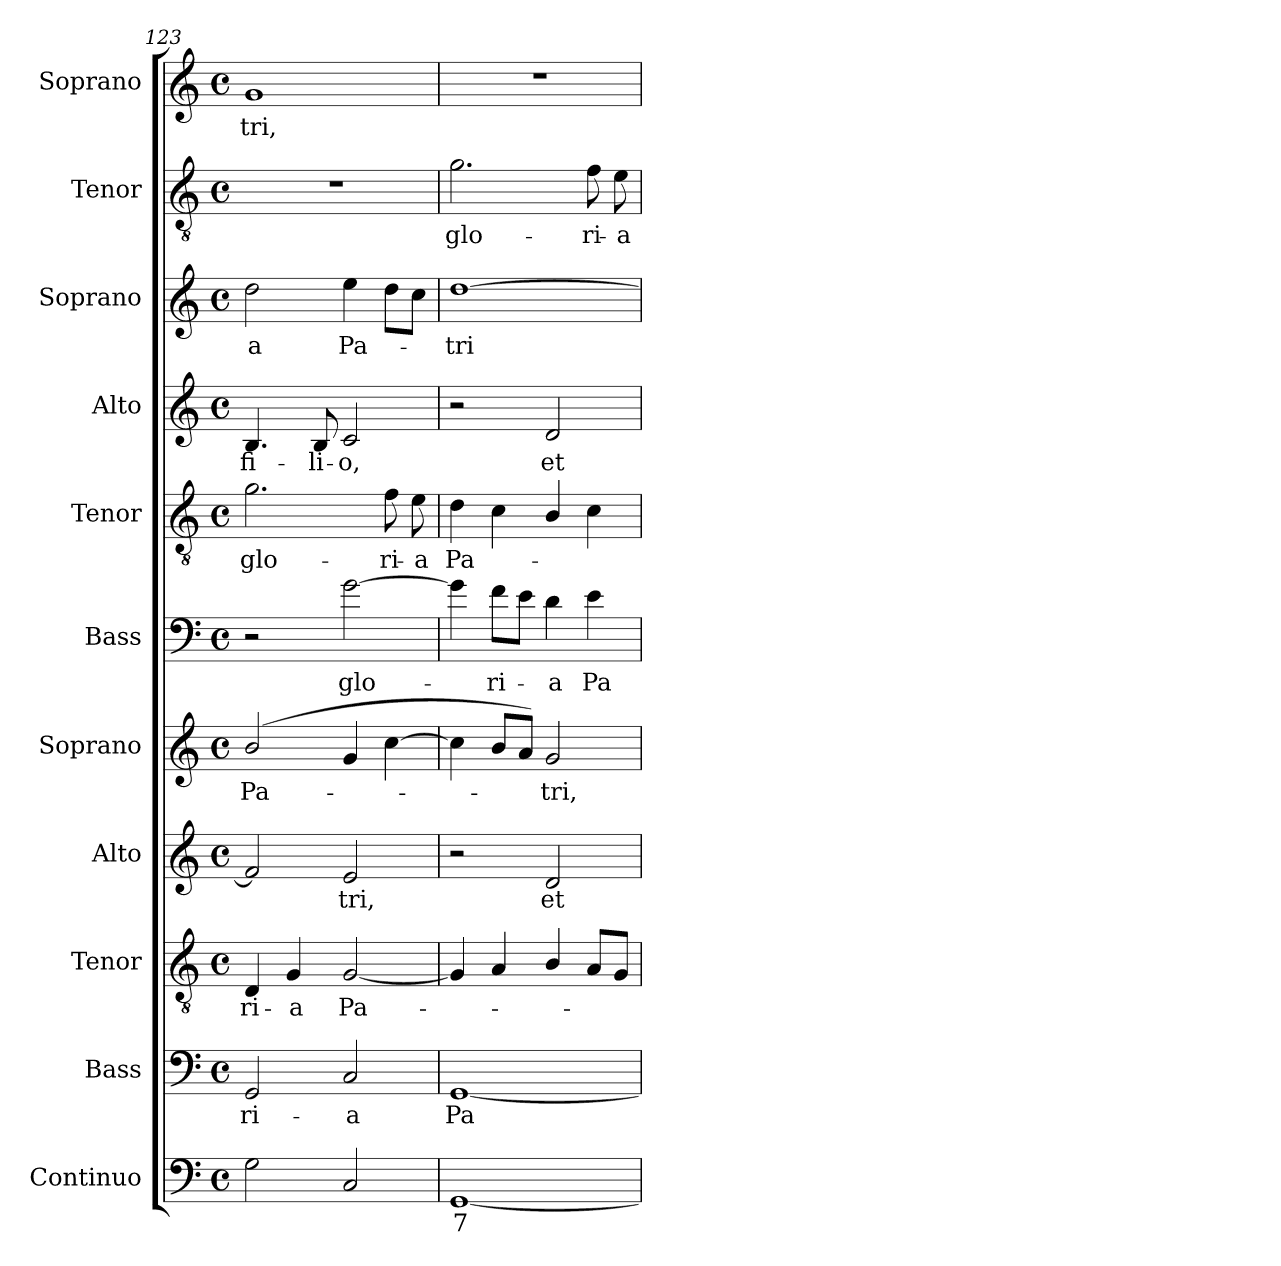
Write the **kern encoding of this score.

**kern	**text	**kern	**text	**kern	**text	**kern	**text	**kern	**text	**kern	**text	**kern	**text	**kern	**text	**kern	**text	**kern	**text	**kern	**text
*part11	*part11	*part10	*part10	*part9	*part9	*part8	*part8	*part7	*part7	*part6	*part6	*part5	*part5	*part4	*part4	*part3	*part3	*part2	*part2	*part1	*part1
*staff11	*staff11	*staff10	*staff10	*staff9	*staff9	*staff8	*staff8	*staff7	*staff7	*staff6	*staff6	*staff5	*staff5	*staff4	*staff4	*staff3	*staff3	*staff2	*staff2	*staff1	*staff1
*I"Continuo	*	*I"Bass	*	*I"Tenor	*	*I"Alto	*	*I"Soprano	*	*I"Bass	*	*I"Tenor	*	*I"Alto	*	*I"Soprano	*	*I"Tenor	*	*I"Soprano	*
*I'Cont.	*	*I'B.	*	*I'T.	*	*I'A.	*	*I'S.	*	*I'B.	*	*I'T.	*	*I'A.	*	*I'S.	*	*I'T.	*	*I'S.	*
*clefF4	*	*clefF4	*	*clefGv2	*	*clefG2	*	*clefG2	*	*clefF4	*	*clefGv2	*	*clefG2	*	*clefG2	*	*clefGv2	*	*clefG2	*
*	*	*	*	*ITrd7c12	*	*	*	*	*	*	*	*ITrd7c12	*	*	*	*	*	*ITrd7c12	*	*	*
*k[]	*	*k[]	*	*k[]	*	*k[]	*	*k[]	*	*k[]	*	*k[]	*	*k[]	*	*k[]	*	*k[]	*	*k[]	*
*C:	*	*C:	*	*C:	*	*C:	*	*C:	*	*C:	*	*C:	*	*C:	*	*C:	*	*C:	*	*C:	*
*M4/4	*	*M4/4	*	*M4/4	*	*M4/4	*	*M4/4	*	*M4/4	*	*M4/4	*	*M4/4	*	*M4/4	*	*M4/4	*	*M4/4	*
*met(c)	*	*met(c)	*	*met(c)	*	*met(c)	*	*met(c)	*	*met(c)	*	*met(c)	*	*met(c)	*	*met(c)	*	*met(c)	*	*met(c)	*
=123	=123	=123	=123	=123	=123	=123	=123	=123	=123	=123	=123	=123	=123	=123	=123	=123	=123	=123	=123	=123	=123
!	!	!	!LO:LY:b:color=#000000	!	!	!	!	!	!	!	!	!	!	!	!	!	!	!	!	!	!
!	!	!	!	!	!LO:LY:b:color=#000000	!	!	!	!	!	!	!	!	!	!	!	!	!	!	!	!
!	!	!	!	!	!	!	!	!	!LO:LY:b:color=#000000	!	!	!	!	!	!	!	!	!	!	!	!
!	!	!	!	!	!	!	!	!	!	!	!	!	!LO:LY:b:color=#000000	!	!	!	!	!	!	!	!
!	!	!	!	!	!	!	!	!	!	!	!	!	!	!	!LO:LY:b:color=#000000	!	!	!	!	!	!
!	!	!	!	!	!	!	!	!	!	!	!	!	!	!	!	!	!LO:LY:b:color=#000000	!	!	!	!
!	!	!	!	!	!	!	!	!	!	!	!	!	!	!	!	!	!	!	!	!	!LO:LY:b:color=#000000
2Gi\	.	2GGi/	-ri-	4DDi/	-ri-	2fi/]	.	(2bi/	Pa-	2r	.	2.Gi\	glo-	4.Bi/	fi-	2ddi\	-a	1r	.	1gi	-tri,
!	!	!	!	!	!LO:LY:b:color=#000000	!	!	!	!	!	!	!	!	!	!	!	!	!	!	!	!
.	.	.	.	4GGi/	-a	.	.	.	.	.	.	.	.	.	.	.	.	.	.	.	.
!	!	!	!	!	!	!	!	!	!	!	!	!	!	!	!LO:LY:b:color=#000000	!	!	!	!	!	!
.	.	.	.	.	.	.	.	.	.	.	.	.	.	8Bi/	-li-	.	.	.	.	.	.
!	!	!	!LO:LY:b:color=#000000	!	!	!	!	!	!	!	!	!	!	!	!	!	!	!	!	!	!
!	!	!	!	!	!LO:LY:b:color=#000000	!	!	!	!	!	!	!	!	!	!	!	!	!	!	!	!
!	!	!	!	!	!	!	!LO:LY:b:color=#000000	!	!	!	!	!	!	!	!	!	!	!	!	!	!
!	!	!	!	!	!	!	!	!	!	!	!LO:LY:b:color=#000000	!	!	!	!	!	!	!	!	!	!
!	!	!	!	!	!	!	!	!	!	!	!	!	!	!	!LO:LY:b:color=#000000	!	!	!	!	!	!
!	!	!	!	!	!	!	!	!	!	!	!	!	!	!	!	!	!LO:LY:b:color=#000000	!	!	!	!
2Ci/	.	2Ci/	-a	[2GGi/	Pa-	2ei/	-tri,	4gi/	.	[2gi\	glo-	.	.	2ci/	-o,	4eei\	Pa-	.	.	.	.
!	!	!	!	!	!	!	!	!	!	!	!	!	!LO:LY:b:color=#000000	!	!	!	!	!	!	!	!
.	.	.	.	.	.	.	.	[4cci\	.	.	.	8Fi\	-ri-	.	.	8ddi\L	.	.	.	.	.
!	!	!	!	!	!	!	!	!	!	!	!	!	!LO:LY:b:color=#000000	!	!	!	!	!	!	!	!
.	.	.	.	.	.	.	.	.	.	.	.	8Ei\	-a	.	.	8cci\J	.	.	.	.	.
=124	=124	=124	=124	=124	=124	=124	=124	=124	=124	=124	=124	=124	=124	=124	=124	=124	=124	=124	=124	=124	=124
!	!LO:LY:b:color=#000000	!	!	!	!	!	!	!	!	!	!	!	!	!	!	!	!	!	!	!	!
!	!	!	!LO:LY:b:color=#000000	!	!	!	!	!	!	!	!	!	!	!	!	!	!	!	!	!	!
!	!	!	!	!	!	!	!	!	!	!	!	!	!LO:LY:b:color=#000000	!	!	!	!	!	!	!	!
!	!	!	!	!	!	!	!	!	!	!	!	!	!	!	!	!	!LO:LY:b:color=#000000	!	!	!	!
!	!	!	!	!	!	!	!	!	!	!	!	!	!	!	!	!	!	!	!LO:LY:b:color=#000000	!	!
[1GGi	7	[1GGi	Pa-	4GGi/]	.	2r	.	4cci\]	.	4gi\]	.	4Di\	Pa-	2r	.	[1ddi	-tri	2.Gi\	glo-	1r	.
!	!	!	!	!	!	!	!	!	!	!	!LO:LY:b:color=#000000	!	!	!	!	!	!	!	!	!	!
.	.	.	.	4AAi/	.	.	.	8bi/L	.	8fi\L	-ri-	4Ci\	.	.	.	.	.	.	.	.	.
.	.	.	.	.	.	.	.	8ai/J)	.	8ei\J	.	.	.	.	.	.	.	.	.	.	.
!	!	!	!	!	!	!	!LO:LY:b:color=#000000	!	!	!	!	!	!	!	!	!	!	!	!	!	!
!	!	!	!	!	!	!	!	!	!LO:LY:b:color=#000000	!	!	!	!	!	!	!	!	!	!	!	!
!	!	!	!	!	!	!	!	!	!	!	!LO:LY:b:color=#000000	!	!	!	!	!	!	!	!	!	!
!	!	!	!	!	!	!	!	!	!	!	!	!	!	!	!LO:LY:b:color=#000000	!	!	!	!	!	!
.	.	.	.	4BBi/	.	2di/	et	2gi/	-tri,	4di\	-a	4BBi/	.	2di/	et	.	.	.	.	.	.
!	!	!	!	!	!	!	!	!	!	!	!LO:LY:b:color=#000000	!	!	!	!	!	!	!	!	!	!
!	!	!	!	!	!	!	!	!	!	!	!	!	!	!	!	!	!	!	!LO:LY:b:color=#000000	!	!
.	.	.	.	8AAi/L	.	.	.	.	.	4ei\	Pa-	4Ci\	.	.	.	.	.	8Fi\	-ri-	.	.
!	!	!	!	!	!	!	!	!	!	!	!	!	!	!	!	!	!	!	!LO:LY:b:color=#000000	!	!
.	.	.	.	8GGi/J	.	.	.	.	.	.	.	.	.	.	.	.	.	8Ei\	-a	.	.
=	=	=	=	=	=	=	=	=	=	=	=	=	=	=	=	=	=	=	=	=	=
*-	*-	*-	*-	*-	*-	*-	*-	*-	*-	*-	*-	*-	*-	*-	*-	*-	*-	*-	*-	*-	*-
